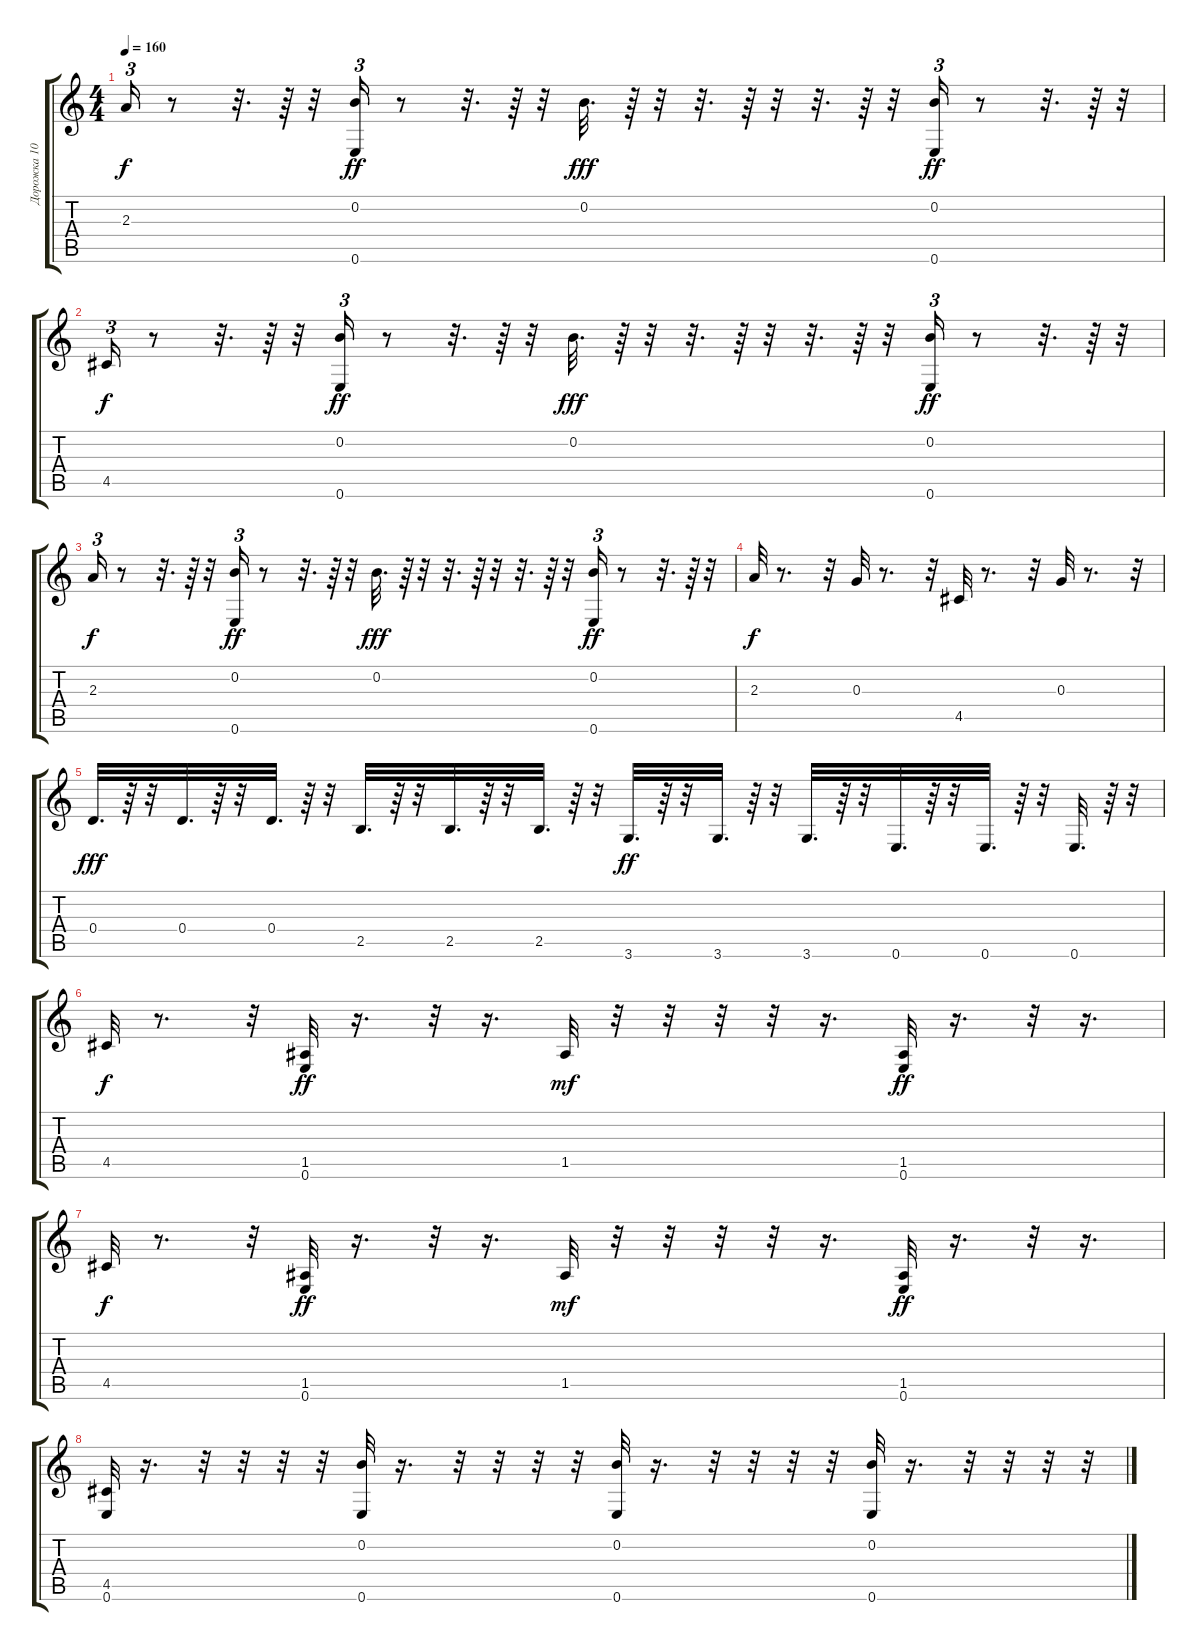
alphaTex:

\track ("Дорожка 10" "Дорожка 10") {instrument acousticguitarnylon}
\staff {score tabs}
\tuning (E4 B3 G3 D3 A2 E2) {hide}
\ts (4 4)
\tempo 160
\clef g2
\ks c
2.3.16{tu (3 2) dy f} r.8 r.32{d} r.64 r.32 (0.2 0.6).16{tu (3 2) dy ff} r.8 r.32{d} r.64 r.32 0.2.32{d dy fff} r.64 r.32 r.32{d} r.64 r.32 r.32{d} r.64 r.32 (0.2 0.6).16{tu (3 2) dy ff} r.8 r.32{d} r.64 r.32 |
4.5.16{tu (3 2) dy f} r.8 r.32{d} r.64 r.32 (0.2 0.6).16{tu (3 2) dy ff} r.8 r.32{d} r.64 r.32 0.2.32{d dy fff} r.64 r.32 r.32{d} r.64 r.32 r.32{d} r.64 r.32 (0.2 0.6).16{tu (3 2) dy ff} r.8 r.32{d} r.64 r.32 |
2.3.16{tu (3 2) dy f} r.8 r.32{d} r.64 r.32 (0.2 0.6).16{tu (3 2) dy ff} r.8 r.32{d} r.64 r.32 0.2.32{d dy fff} r.64 r.32 r.32{d} r.64 r.32 r.32{d} r.64 r.32 (0.2 0.6).16{tu (3 2) dy ff} r.8 r.32{d} r.64 r.32 |
2.3.32{dy f} r.8{d} r.32 0.3.32 r.8{d} r.32 4.5.32 r.8{d} r.32 0.3.32 r.8{d} r.32 |
0.4.32{d dy fff} r.64 r.32 0.4.32{d} r.64 r.32 0.4.32{d} r.64 r.32 2.5.32{d} r.64 r.32 2.5.32{d} r.64 r.32 2.5.32{d} r.64 r.32 3.6.32{d dy ff} r.64 r.32 3.6.32{d} r.64 r.32 3.6.32{d} r.64 r.32 0.6.32{d} r.64 r.32 0.6.32{d} r.64 r.32 0.6.32{d} r.64 r.32 |
4.5.32{dy f} r.8{d} r.32 (1.5 0.6).32{dy ff} r.16{d} r.32 r.16{d} 1.5.32{dy mf} r.32 r.32 r.32 r.32 r.16{d} (1.5 0.6).32{dy ff} r.16{d} r.32 r.16{d} |
4.5.32{dy f} r.8{d} r.32 (1.5 0.6).32{dy ff} r.16{d} r.32 r.16{d} 1.5.32{dy mf} r.32 r.32 r.32 r.32 r.16{d} (1.5 0.6).32{dy ff} r.16{d} r.32 r.16{d} |
(4.5 0.6).32 r.16{d} r.32 r.32 r.32 r.32 (0.2 0.6).32 r.16{d} r.32 r.32 r.32 r.32 (0.2 0.6).32 r.16{d} r.32 r.32 r.32 r.32 (0.2 0.6).32 r.16{d} r.32 r.32 r.32 r.32
